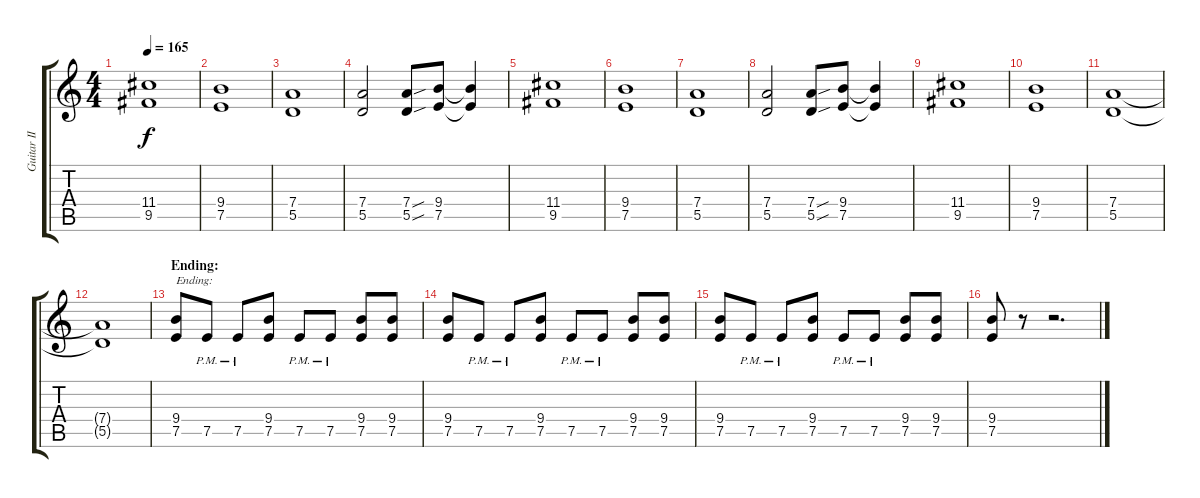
\track ("Guitar II" "Guitar II") {instrument distortionguitar}
\staff {score tabs}
\tuning (E4 B3 G3 D3 A2 E2) {hide}
\ts (4 4)
\tempo 165
\clef g2
\ks c
(11.4 9.5).1{dy f} |
(9.4 7.5).1 |
(7.4 5.5).1 |
(7.4 5.5).2 (7.4{sou} 5.5{sou}).8 (9.4 7.5).8 (9.4{t} 7.5{t}).4 |
(11.4 9.5).1 |
(9.4 7.5).1 |
(7.4 5.5).1 |
(7.4 5.5).2 (7.4{sou} 5.5{sou}).8 (9.4 7.5).8 (9.4{t} 7.5{t}).4 |
(11.4 9.5).1 |
(9.4 7.5).1 |
(7.4 5.5).1 |
(7.4{t} 5.5{t}).1 |
\section ("" "Ending:")
(9.4 7.5).8{txt "Ending:"} 7.5{pm}.8 7.5{pm}.8 (9.4 7.5).8 7.5{pm}.8 7.5{pm}.8 (9.4 7.5).8 (9.4 7.5).8 |
(9.4 7.5).8 7.5{pm}.8 7.5{pm}.8 (9.4 7.5).8 7.5{pm}.8 7.5{pm}.8 (9.4 7.5).8 (9.4 7.5).8 |
(9.4 7.5).8 7.5{pm}.8 7.5{pm}.8 (9.4 7.5).8 7.5{pm}.8 7.5{pm}.8 (9.4 7.5).8 (9.4 7.5).8 |
(9.4 7.5).8 r.8 r.2{d}
